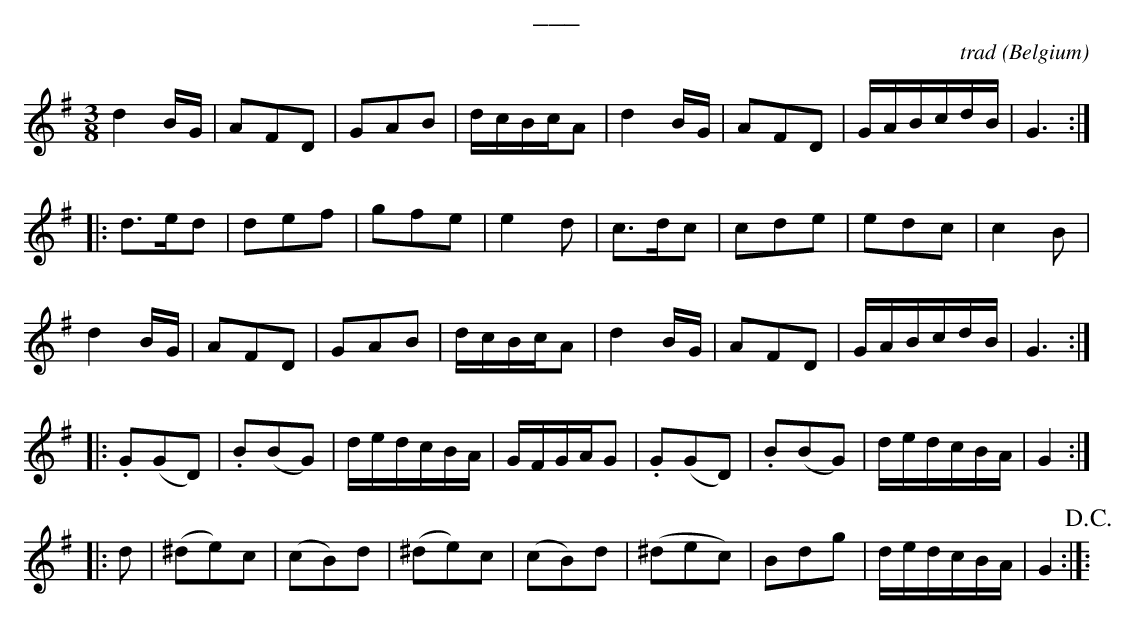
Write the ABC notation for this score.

X:1
T:___
C:trad
O:Belgium
M:3/8
K:Gmaj
L:1/16
d4BG|A2F2D2|G2A2B2|dcBcA2|d4BG|A2F2D2|GABcdB|G6:|
|:d2>e2d2|d2e2f2|g2f2e2|e4d2|c2>d2c2|c2d2e2|e2d2c2|c4B2|
d4BG|A2F2D2|G2A2B2|dcBcA2|d4BG|A2F2D2|GABcdB|G6:|
|:.G2(G2D2)|.B2(B2G2)|dedcBA|GFGAG2|.G2(G2D2)|.B2(B2G2)|dedcBA|G4:|
|:d2|(^d2e2)c2|(c2B2)d2|(^d2e2)c2|(c2B2)d2|(^d2e2c2)|B2d2g2|dedcBA|G4!D.C.!:|]:
